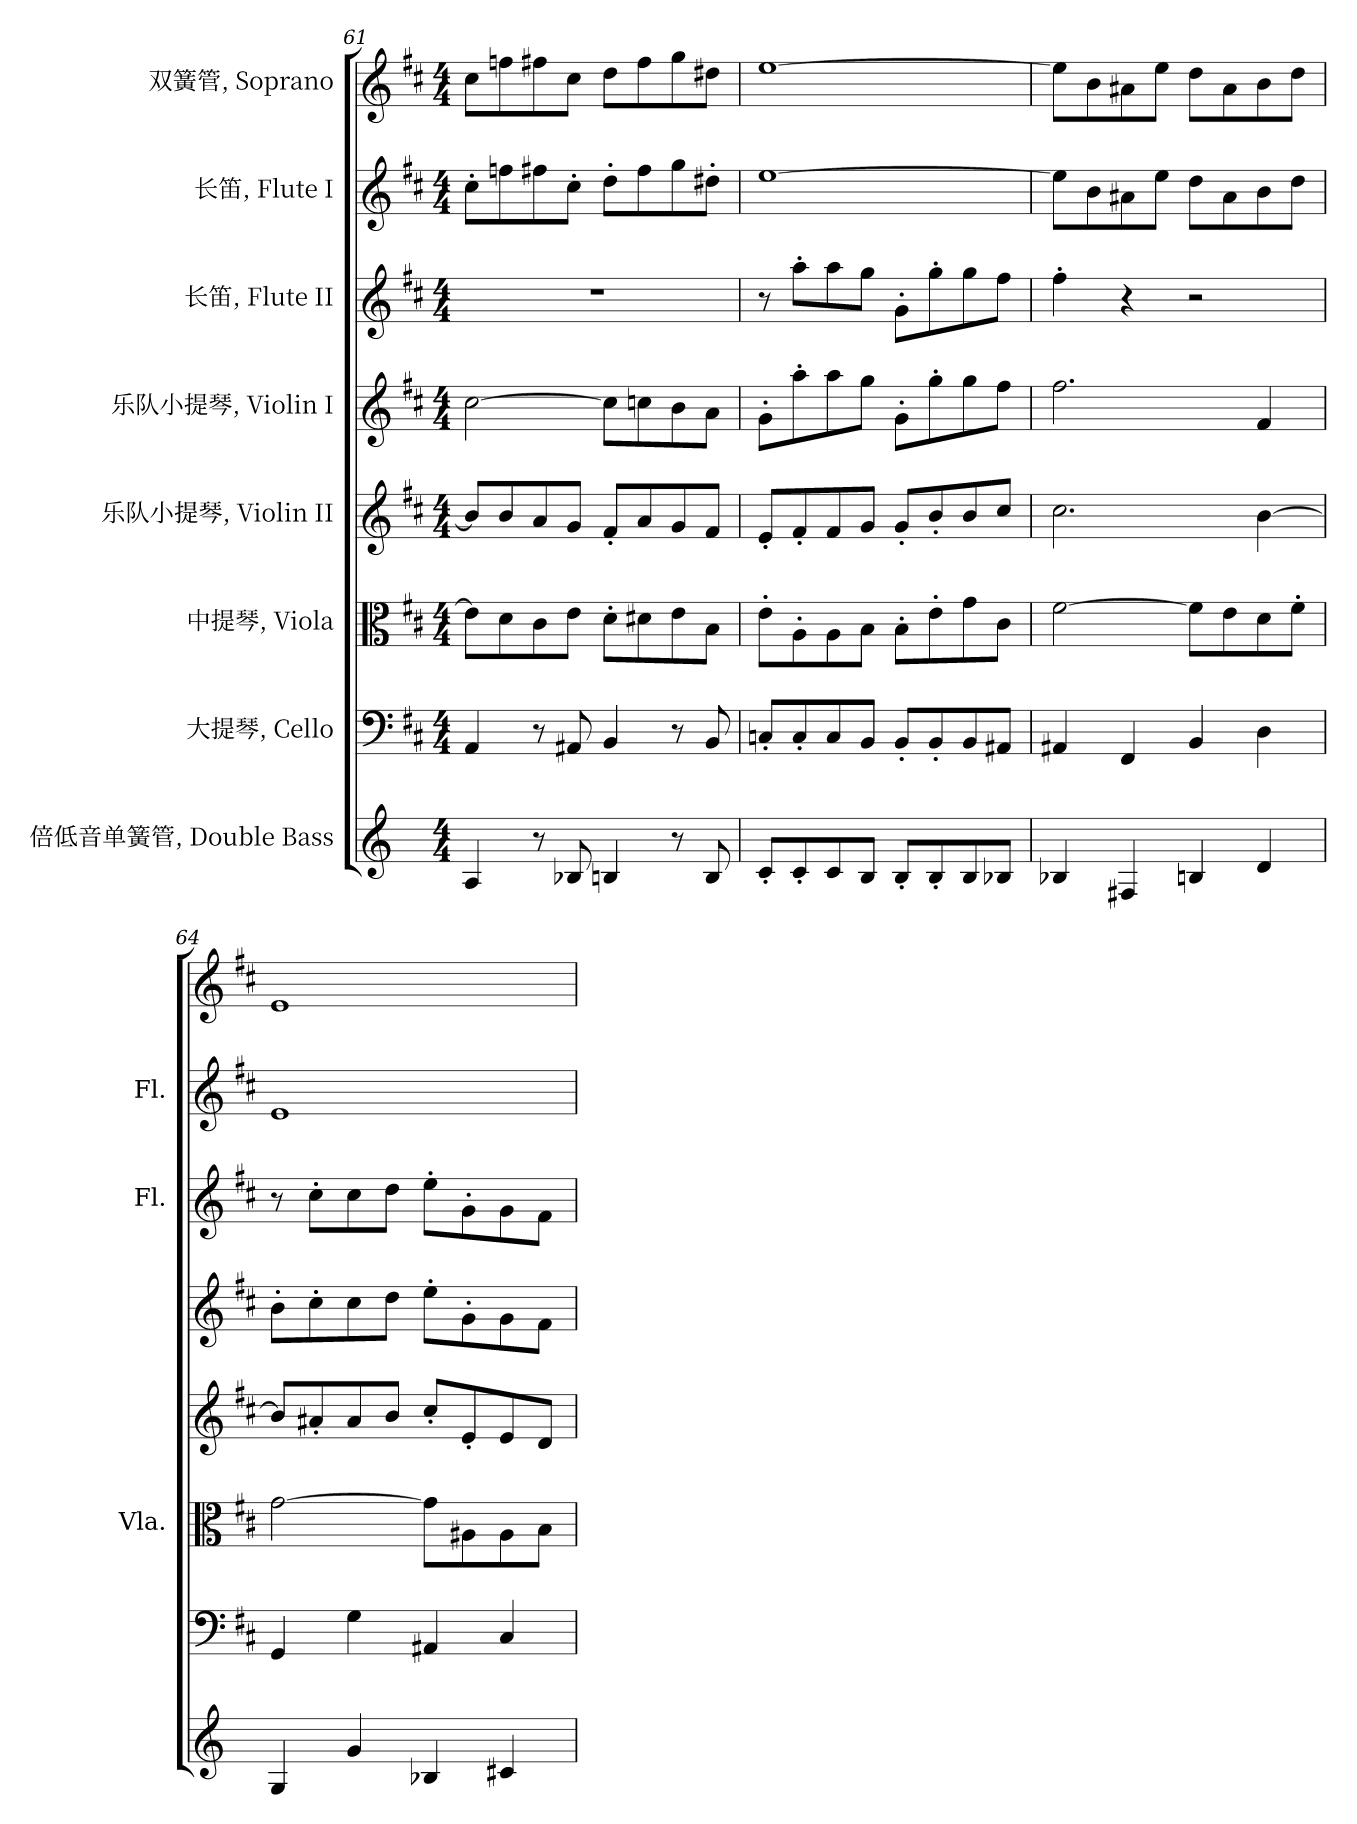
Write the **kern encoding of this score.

**kern	**kern	**kern	**kern	**kern	**kern	**kern	**kern
*part8	*part7	*part6	*part5	*part4	*part3	*part2	*part1
*staff8	*staff7	*staff6	*staff5	*staff4	*staff3	*staff2	*staff1
*I"倍低音单簧管, Double Bass	*I"大提琴, Cello	*I"中提琴, Viola	*I"乐队小提琴, Violin II	*I"乐队小提琴, Violin I	*I"长笛, Flute II	*I"长笛, Flute I	*I"双簧管, Soprano
*	*	*I'Vla.	*	*	*I'Fl.	*I'Fl.	*
*clefG2	*clefF4	*clefC3	*clefG2	*clefG2	*clefG2	*clefG2	*clefG2
*ITrd15c26	*	*	*	*	*	*	*
*k[]	*k[f#c#]	*k[f#c#]	*k[f#c#]	*k[f#c#]	*k[f#c#]	*k[f#c#]	*k[f#c#]
*M4/4	*M4/4	*M4/4	*M4/4	*M4/4	*M4/4	*M4/4	*M4/4
=61	=61	=61	=61	=61	=61	=61	=61
4AAA/	4AA/	8e\L]	8b/L]	[2cc#\	1r	8cc#'\L	8cc#\L
.	.	8d\	8b/	.	.	8ffn\	8ffn\
8r	8r	8c#\	8a/	.	.	8ff#X\	8ff#X\
8BBB-X/	8AA#X/	8e\J	8g/J	.	.	8cc#'\J	8cc#\J
4BBBn/	4BB/	8d'\L	8f#'/L	8cc#\L]	.	8dd'\L	8dd\L
.	.	8d#X\	8a/	8ccn\	.	8ff#\	8ff#\
8r	8r	8e\	8g/	8b\	.	8gg\	8gg\
8BBB/	8BB/	8B\J	8f#/J	8a\J	.	8dd#X'\J	8dd#X\J
=62	=62	=62	=62	=62	=62	=62	=62
8CC'/L	8Cn'/L	8e'\L	8e'/L	8g'\L	8r	[1ee	[1ee
8CC'/	8C'/	8A'\	8f#'/	8aa'\	8aa'\L	.	.
8CC/	8C/	8A\	8f#/	8aa\	8aa\	.	.
8BBB/J	8BB/J	8B\J	8g/J	8gg\J	8gg\J	.	.
8BBB'/L	8BB'/L	8B'\L	8g'/L	8g'\L	8g'\L	.	.
8BBB'/	8BB'/	8e'\	8b'/	8gg'\	8gg'\	.	.
8BBB/	8BB/	8g\	8b/	8gg\	8gg\	.	.
8BBB-X/J	8AA#X/J	8c#\J	8cc#/J	8ff#\J	8ff#\J	.	.
!!LO:PB:g=z
=63	=63	=63	=63	=63	=63	=63	=63
4BBB-X/	4AA#X/	[2f#\	2.cc#\	2.ff#\	4ff#'\	8ee\L]	8ee\L]
.	.	.	.	.	.	8b\	8b\
4FFF#X/	4FF#/	.	.	.	4r	8a#X\	8a#X\
.	.	.	.	.	.	8ee\J	8ee\J
4BBBn/	4BB/	8f#\L]	.	.	2r	8dd\L	8dd\L
.	.	8e\	.	.	.	8a#\	8a#\
4DD/	4D\	8d\	[4b\	4f#/	.	8b\	8b\
.	.	8f#'\J	.	.	.	8dd\J	8dd\J
=64	=64	=64	=64	=64	=64	=64	=64
4GGG/	4GG/	[2g\	8b/L]	8b'\L	8r	1e	1e
.	.	.	8a#X'/	8cc#'\	8cc#'\L	.	.
4GG/	4G\	.	8a#/	8cc#\	8cc#\	.	.
.	.	.	8b/J	8dd\J	8dd\J	.	.
4BBB-X/	4AA#X/	8g\L]	8cc#'/L	8ee'\L	8ee'\L	.	.
.	.	8A#X\	8e'/	8g'\	8g'\	.	.
4CC#X/	4C#/	8A#\	8e/	8g\	8g\	.	.
.	.	8B\J	8d/J	8f#\J	8f#\J	.	.
=	=	=	=	=	=	=	=
*-	*-	*-	*-	*-	*-	*-	*-
